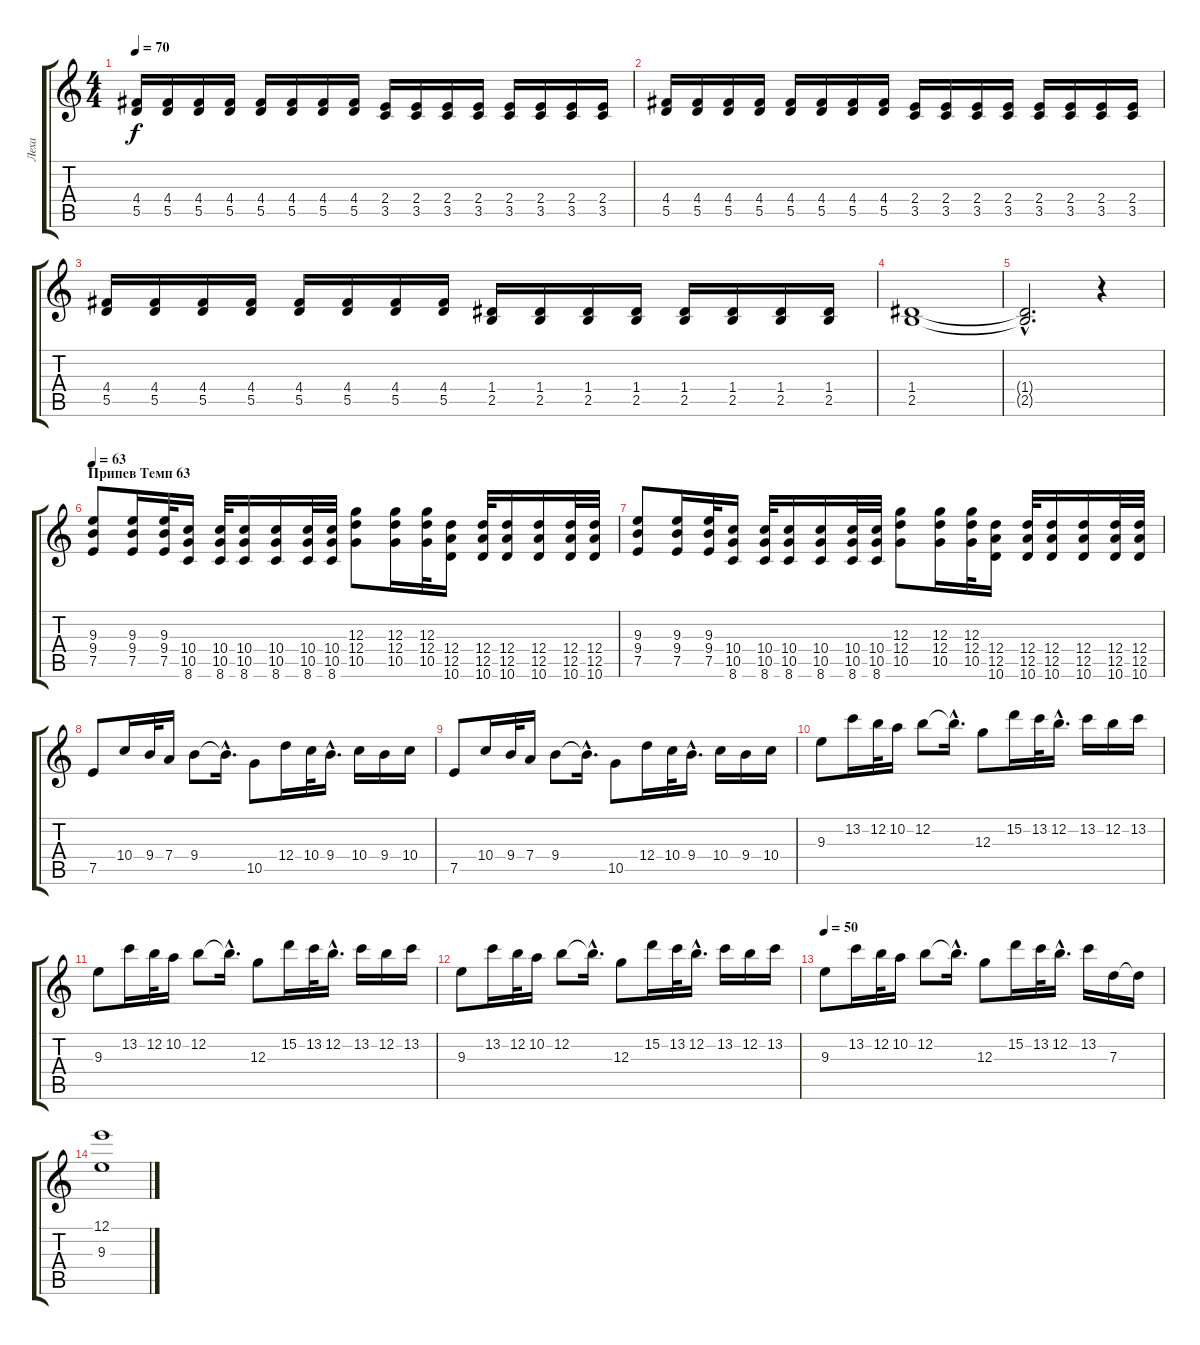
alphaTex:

\track ("Леха" "Леха") {instrument distortionguitar}
\staff {score tabs}
\tuning (E4 B3 G3 D3 A2 E2) {hide}
\ts (4 4)
\tempo 70
\clef g2
\ks c
(4.4 5.5).16{dy f} (4.4 5.5).16 (4.4 5.5).16 (4.4 5.5).16 (4.4 5.5).16 (4.4 5.5).16 (4.4 5.5).16 (4.4 5.5).16 (2.4 3.5).16 (2.4 3.5).16 (2.4 3.5).16 (2.4 3.5).16 (2.4 3.5).16 (2.4 3.5).16 (2.4 3.5).16 (2.4 3.5).16 |
(4.4 5.5).16 (4.4 5.5).16 (4.4 5.5).16 (4.4 5.5).16 (4.4 5.5).16 (4.4 5.5).16 (4.4 5.5).16 (4.4 5.5).16 (2.4 3.5).16 (2.4 3.5).16 (2.4 3.5).16 (2.4 3.5).16 (2.4 3.5).16 (2.4 3.5).16 (2.4 3.5).16 (2.4 3.5).16 |
(4.4 5.5).16 (4.4 5.5).16 (4.4 5.5).16 (4.4 5.5).16 (4.4 5.5).16 (4.4 5.5).16 (4.4 5.5).16 (4.4 5.5).16 (1.4 2.5).16 (1.4 2.5).16 (1.4 2.5).16 (1.4 2.5).16 (1.4 2.5).16 (1.4 2.5).16 (1.4 2.5).16 (1.4 2.5).16 |
(1.4 2.5).1{volume 1} |
(1.4{hac t} 2.5{hac t}).2{d} r.4{volume 15} |
\section ("" "Припев Темп 63")
\tempo 63
(9.3 9.4 7.5).8{volume 15 instrument distortionguitar} (9.3 9.4 7.5).16 (9.3 9.4 7.5).32 (10.4 10.5 8.6).16 (10.4 10.5 8.6).32 (10.4 10.5 8.6).16 (10.4 10.5 8.6).16 (10.4 10.5 8.6).32 (10.4 10.5 8.6).32 (12.3 12.4 10.5).8 (12.3 12.4 10.5).16 (12.3 12.4 10.5).32 (12.4 12.5 10.6).16 (12.4 12.5 10.6).32 (12.4 12.5 10.6).16 (12.4 12.5 10.6).16 (12.4 12.5 10.6).32 (12.4 12.5 10.6).32 |
(9.3 9.4 7.5).8 (9.3 9.4 7.5).16 (9.3 9.4 7.5).32 (10.4 10.5 8.6).16 (10.4 10.5 8.6).32 (10.4 10.5 8.6).16 (10.4 10.5 8.6).16 (10.4 10.5 8.6).32 (10.4 10.5 8.6).32 (12.3 12.4 10.5).8 (12.3 12.4 10.5).16 (12.3 12.4 10.5).32 (12.4 12.5 10.6).16 (12.4 12.5 10.6).32 (12.4 12.5 10.6).16 (12.4 12.5 10.6).16 (12.4 12.5 10.6).32 (12.4 12.5 10.6).32 |
7.5.8 10.4.16 9.4.32 7.4.16 9.4.8 9.4{hac t}.16{d} 10.5.8 12.4.16 10.4.32 9.4{hac}.16{d} 10.4.16 9.4.16 10.4.16 |
7.5.8 10.4.16 9.4.32 7.4.16 9.4.8 9.4{hac t}.16{d} 10.5.8 12.4.16 10.4.32 9.4{hac}.16{d} 10.4.16 9.4.16 10.4.16 |
9.3.8 13.2.16 12.2.32 10.2.16 12.2.8 12.2{hac t}.16{d} 12.3.8 15.2.16 13.2.32 12.2{hac}.16{d} 13.2.16 12.2.16 13.2.16 |
9.3.8 13.2.16 12.2.32 10.2.16 12.2.8 12.2{hac t}.16{d} 12.3.8 15.2.16 13.2.32 12.2{hac}.16{d} 13.2.16 12.2.16 13.2.16 |
9.3.8 13.2.16 12.2.32 10.2.16 12.2.8 12.2{hac t}.16{d} 12.3.8 15.2.16 13.2.32 12.2{hac}.16{d} 13.2.16 12.2.16 13.2.16 |
\tempo 50
9.3.8 13.2.16 12.2.32 10.2.16 12.2.8 12.2{hac t}.16{d} 12.3.8 15.2.16 13.2.32 12.2{hac}.16{d} 13.2.16 7.3.16 7.3{t}.16 |
(12.1 9.3).1
